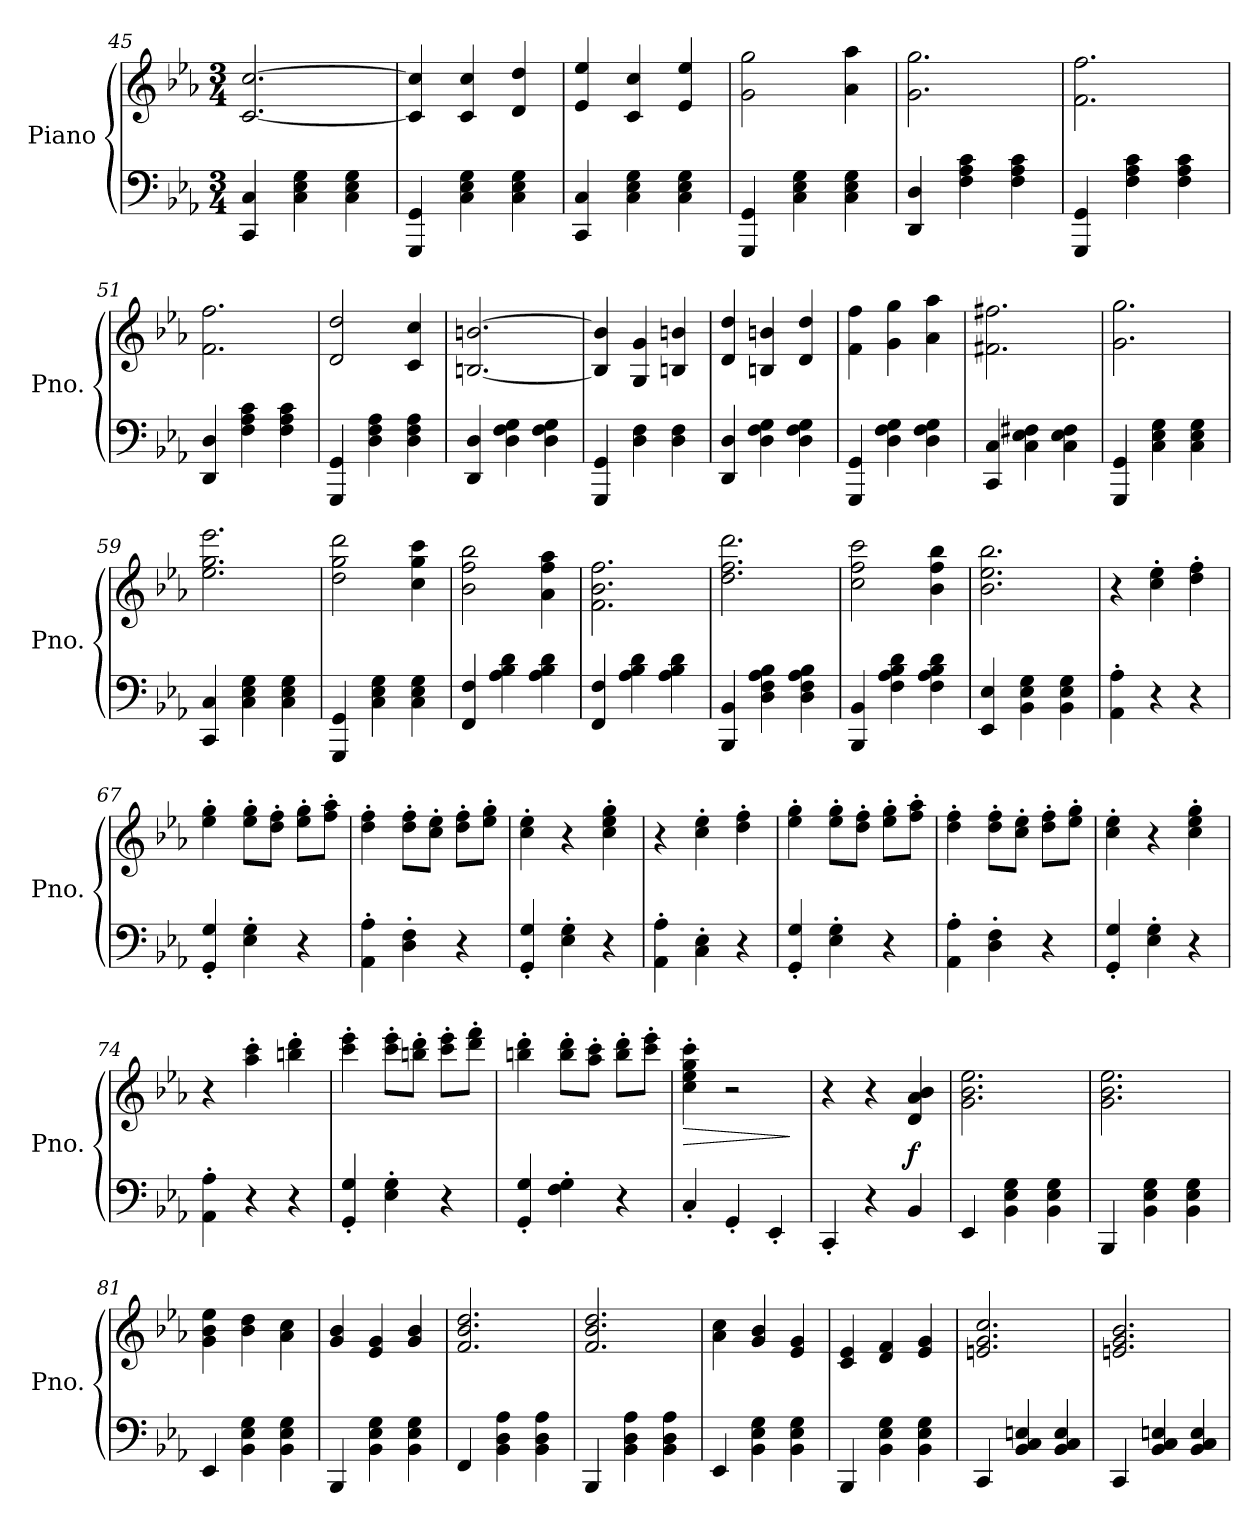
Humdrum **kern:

**kern	**kern	**dynam
*part1	*part1	*part1
*staff2	*staff1	*staff1/2
*I"Piano	*	*
*I'Pno.	*	*
*clefF4	*clefG2	*
*k[b-e-a-]	*k[b-e-a-]	*
*M3/4	*M3/4	*
=45	=45	=45
4CC/ 4C/	[2.c/ [2.cc/	.
4C\ 4E-\ 4G\	.	.
4C\ 4E-\ 4G\	.	.
!!LO:PB:g=z
=46	=46	=46
4GGG/ 4GG/	4c/] 4cc/]	.
4C\ 4E-\ 4G\	4c/ 4cc/	.
4C\ 4E-\ 4G\	4d/ 4dd/	.
=47	=47	=47
4CC/ 4C/	4e-/ 4ee-/	.
4C\ 4E-\ 4G\	4c/ 4cc/	.
4C\ 4E-\ 4G\	4e-/ 4ee-/	.
=48	=48	=48
4GGG/ 4GG/	2g\ 2gg\	.
4C\ 4E-\ 4G\	.	.
4C\ 4E-\ 4G\	4a-\ 4aa-\	.
=49	=49	=49
4DD/ 4D/	2.g\ 2.gg\	.
4F\ 4A-\ 4c\	.	.
4F\ 4A-\ 4c\	.	.
=50	=50	=50
4GGG/ 4GG/	2.f\ 2.ff\	.
4F\ 4A-\ 4c\	.	.
4F\ 4A-\ 4c\	.	.
!!LO:LB:g=z
=51	=51	=51
4DD/ 4D/	2.f\ 2.ff\	.
4F\ 4A-\ 4c\	.	.
4F\ 4A-\ 4c\	.	.
=52	=52	=52
4GGG/ 4GG/	2d/ 2dd/	.
4D\ 4F\ 4A-\	.	.
4D\ 4F\ 4A-\	4c/ 4cc/	.
=53	=53	=53
4DD/ 4D/	[2.Bn/ [2.bn/	.
4D\ 4F\ 4G\	.	.
4D\ 4F\ 4G\	.	.
=54	=54	=54
4GGG/ 4GG/	4B/] 4b/]	.
4D\ 4F\	4G/ 4g/	.
4D\ 4F\	4Bn/ 4bn/	.
=55	=55	=55
4DD/ 4D/	4d/ 4dd/	.
4D\ 4F\ 4G\	4Bn/ 4bn/	.
4D\ 4F\ 4G\	4d/ 4dd/	.
!!LO:LB:g=z
=56	=56	=56
4GGG/ 4GG/	4f\ 4ff\	.
4D\ 4F\ 4G\	4g\ 4gg\	.
4D\ 4F\ 4G\	4a-\ 4aa-\	.
=57	=57	=57
4CC/ 4C/	2.f#X\ 2.ff#X\	.
4C\ 4E-\ 4F#X\	.	.
4C\ 4E-\ 4F#\	.	.
=58	=58	=58
4GGG/ 4GG/	2.g\ 2.gg\	.
4C\ 4E-\ 4G\	.	.
4C\ 4E-\ 4G\	.	.
=59	=59	=59
4CC/ 4C/	2.ee-\ 2.gg\ 2.eee-\	.
4C\ 4E-\ 4G\	.	.
4C\ 4E-\ 4G\	.	.
=60	=60	=60
4GGG/ 4GG/	2dd\ 2gg\ 2ddd\	.
4C\ 4E-\ 4G\	.	.
4C\ 4E-\ 4G\	4cc\ 4gg\ 4ccc\	.
!!LO:LB:g=z
=61	=61	=61
4FF/ 4F/	2b-\ 2ff\ 2bb-\	.
4A-\ 4B-\ 4d\	.	.
4A-\ 4B-\ 4d\	4a-\ 4ff\ 4aa-\	.
=62	=62	=62
4FF/ 4F/	2.f\ 2.b-\ 2.ff\	.
4A-\ 4B-\ 4d\	.	.
4A-\ 4B-\ 4d\	.	.
=63	=63	=63
4BBB-/ 4BB-/	2.dd\ 2.ff\ 2.ddd\	.
4D\ 4F\ 4A-\ 4B-\	.	.
4D\ 4F\ 4A-\ 4B-\	.	.
=64	=64	=64
4BBB-/ 4BB-/	2cc\ 2ff\ 2ccc\	.
4F\ 4A-\ 4B-\ 4d\	.	.
4F\ 4A-\ 4B-\ 4d\	4b-\ 4ff\ 4bb-\	.
=65	=65	=65
4EE-/ 4E-/	2.b-\ 2.ee-\ 2.bb-\	.
4BB-\ 4E-\ 4G\	.	.
4BB-\ 4E-\ 4G\	.	.
!!LO:LB:g=z
=66	=66	=66
4AA-\' 4A-\'	4r	.
4r	4cc\' 4ee-\'	.
4r	4dd\' 4ff\'	.
=67	=67	=67
4GG/' 4G/'	4ee-\' 4gg\'	.
4E-\' 4G\'	8ee-\' 8gg\'L	.
.	8dd\' 8ff\'J	.
4r	8ee-\' 8gg\'L	.
.	8ff\' 8aa-\'J	.
=68	=68	=68
4AA-\' 4A-\'	4dd\' 4ff\'	.
4D\' 4F\'	8dd\' 8ff\'L	.
.	8cc\' 8ee-\'J	.
4r	8dd\' 8ff\'L	.
.	8ee-\' 8gg\'J	.
=69	=69	=69
4GG/' 4G/'	4cc\' 4ee-\'	.
4E-\' 4G\'	4r	.
4r	4cc\' 4ee-\' 4gg\'	.
=70	=70	=70
4AA-\' 4A-\'	4r	.
4C\' 4E-\'	4cc\' 4ee-\'	.
4r	4dd\' 4ff\'	.
!!LO:PB:g=z
=71	=71	=71
4GG/' 4G/'	4ee-\' 4gg\'	.
4E-\' 4G\'	8ee-\' 8gg\'L	.
.	8dd\' 8ff\'J	.
4r	8ee-\' 8gg\'L	.
.	8ff\' 8aa-\'J	.
=72	=72	=72
4AA-\' 4A-\'	4dd\' 4ff\'	.
4D\' 4F\'	8dd\' 8ff\'L	.
.	8cc\' 8ee-\'J	.
4r	8dd\' 8ff\'L	.
.	8ee-\' 8gg\'J	.
=73	=73	=73
4GG/' 4G/'	4cc\' 4ee-\'	.
4E-\' 4G\'	4r	.
4r	4cc\' 4ee-\' 4gg\'	.
=74	=74	=74
4AA-\' 4A-\'	4r	.
4r	4aa-\' 4ccc\'	.
4r	4bbn\' 4ddd\'	.
=75	=75	=75
4GG/' 4G/'	4ccc\' 4eee-\'	.
4E-\' 4G\'	8ccc\' 8eee-\'L	.
.	8bbn\' 8ddd\'J	.
4r	8ccc\' 8eee-\'L	.
.	8ddd\' 8fff\'J	.
!!LO:LB:g=z
=76	=76	=76
4GG/' 4G/'	4bbn\' 4ddd\'	.
4F\' 4G\'	8bb\' 8ddd\'L	.
.	8aa-\' 8ccc\'J	.
4r	8bb\' 8ddd\'L	.
.	8ccc\' 8eee-\'J	.
=77	=77	=77
!	!	!LO:HP:b
4C'/	4cc\' 4ee-\' 4gg\' 4ccc\'	>
4GG'/	2r	.
4EE-'/	.	.
.	.	]
=78	=78	=78
4CC'/	4r	.
4r	4r	.
!	!	!LO:DY:a=2
4BB-/	4d/ 4a-/ 4b-/	f
=79	=79	=79
4EE-/	2.g\ 2.b-\ 2.ee-\	.
4BB-\ 4E-\ 4G\	.	.
4BB-\ 4E-\ 4G\	.	.
=80	=80	=80
4BBB-/	2.g\ 2.b-\ 2.ee-\	.
4BB-\ 4E-\ 4G\	.	.
4BB-\ 4E-\ 4G\	.	.
!!LO:LB:g=z
=81	=81	=81
4EE-/	4g\ 4b-\ 4ee-\	.
4BB-\ 4E-\ 4G\	4b-\ 4dd\	.
4BB-\ 4E-\ 4G\	4a-\ 4cc\	.
=82	=82	=82
4BBB-/	4g/ 4b-/	.
4BB-\ 4E-\ 4G\	4e-/ 4g/	.
4BB-\ 4E-\ 4G\	4g/ 4b-/	.
=83	=83	=83
4FF/	2.f/ 2.b-/ 2.dd/	.
4BB-\ 4D\ 4A-\	.	.
4BB-\ 4D\ 4A-\	.	.
=84	=84	=84
4BBB-/	2.f/ 2.b-/ 2.dd/	.
4BB-\ 4D\ 4A-\	.	.
4BB-\ 4D\ 4A-\	.	.
=85	=85	=85
4EE-/	4a-\ 4cc\	.
4BB-\ 4E-\ 4G\	4g/ 4b-/	.
4BB-\ 4E-\ 4G\	4e-/ 4g/	.
!!LO:LB:g=z
=86	=86	=86
4BBB-/	4c/ 4e-/	.
4BB-\ 4E-\ 4G\	4d/ 4f/	.
4BB-\ 4E-\ 4G\	4e-/ 4g/	.
=87	=87	=87
4CC/	2.en/ 2.g/ 2.cc/	.
4BB-/ 4C/ 4En/	.	.
4BB-/ 4C/ 4E/	.	.
=88	=88	=88
4CC/	2.en/ 2.g/ 2.b-/	.
4BB-/ 4C/ 4En/	.	.
4BB-/ 4C/ 4E/	.	.
=	=	=
*-	*-	*-
